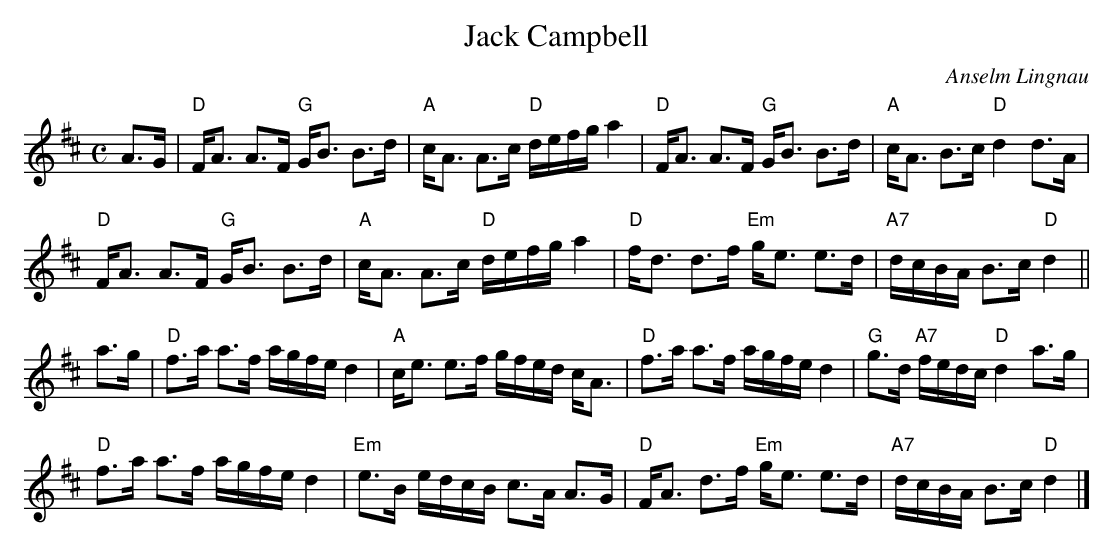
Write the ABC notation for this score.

X:1
T:Jack Campbell
C:Anselm Lingnau
M:C
L:1/8
K:D
A>G|"D"F<A A>F "G"G<B B>d|"A"c<A A>c "D"d/e/f/g/ a2|\
    "D"F<A A>F "G"G<B B>d|"A"c<A B>c "D"d2 d>A|
    "D"F<A A>F "G"G<B B>d|"A"c<A A>c "D"d/e/f/g/ a2|\
    "D"f<d d>f "Em"g<e e>d|"A7"d/c/B/A/ B>c "D"d2||
a>g|"D"f>a a>f a/g/f/e/ d2|"A"c<e e>f g/f/e/d/ c<A|\
    "D"f>a a>f a/g/f/e/ d2|"G"g>d "A7"f/e/d/c/ "D"d2 a>g|
    "D"f>a a>f a/g/f/e/ d2|"Em"e>B e/d/c/B/ c>A A>G|\
    "D"F<A d>f "Em"g<e e>d|"A7"d/c/B/A/ B>c "D"d2|]
